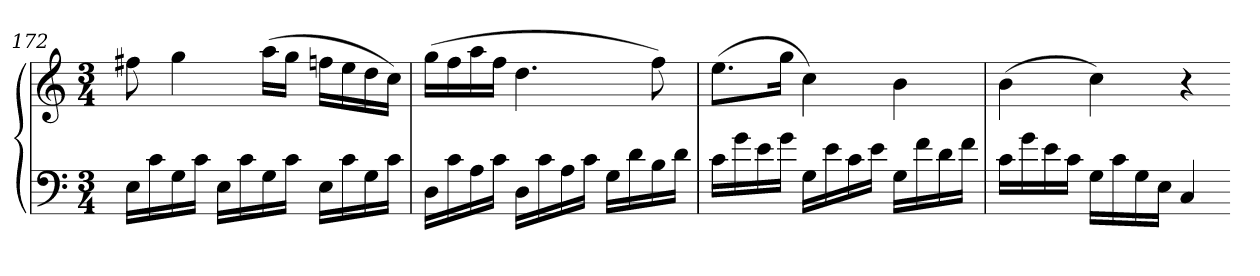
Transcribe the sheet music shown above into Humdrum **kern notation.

**kern	**kern
*part1	*part1
*staff2	*staff1
*clefF4	*clefG2
*k[]	*k[]
*C:	*C:
*M3/4	*M3/4
=172	=172
16ELL	8ff#X
16c	.
16G	4gg
16cJJ	.
16ELL	.
16c	.
16G	(16aaLL
16cJJ	16ggJJ
16ELL	16ffnLL
16c	16ee
16G	16dd
16cJJ	16ccJJ)
=173	=173
16DLL	(16ggLL
16c	16ff
16A	16aa
16cJJ	16ffJJ
16DLL	4.dd
16c	.
16A	.
16cJJ	.
16GLL	.
16d	.
16B	8ff)
16dJJ	.
=174	=174
16cLL	(8.eeL
16g	.
16e	.
16gJJ	16ggJk
16GLL	4cc)
16e	.
16c	.
16eJJ	.
16GLL	4b
16f	.
16d	.
16fJJ	.
=175	=175
16cLL	(4b
16g	.
16e	.
16cJJ	.
16GLL	4cc)
16c	.
16G	.
16EJJ	.
4C	4r
=-	=-
*-	*-
